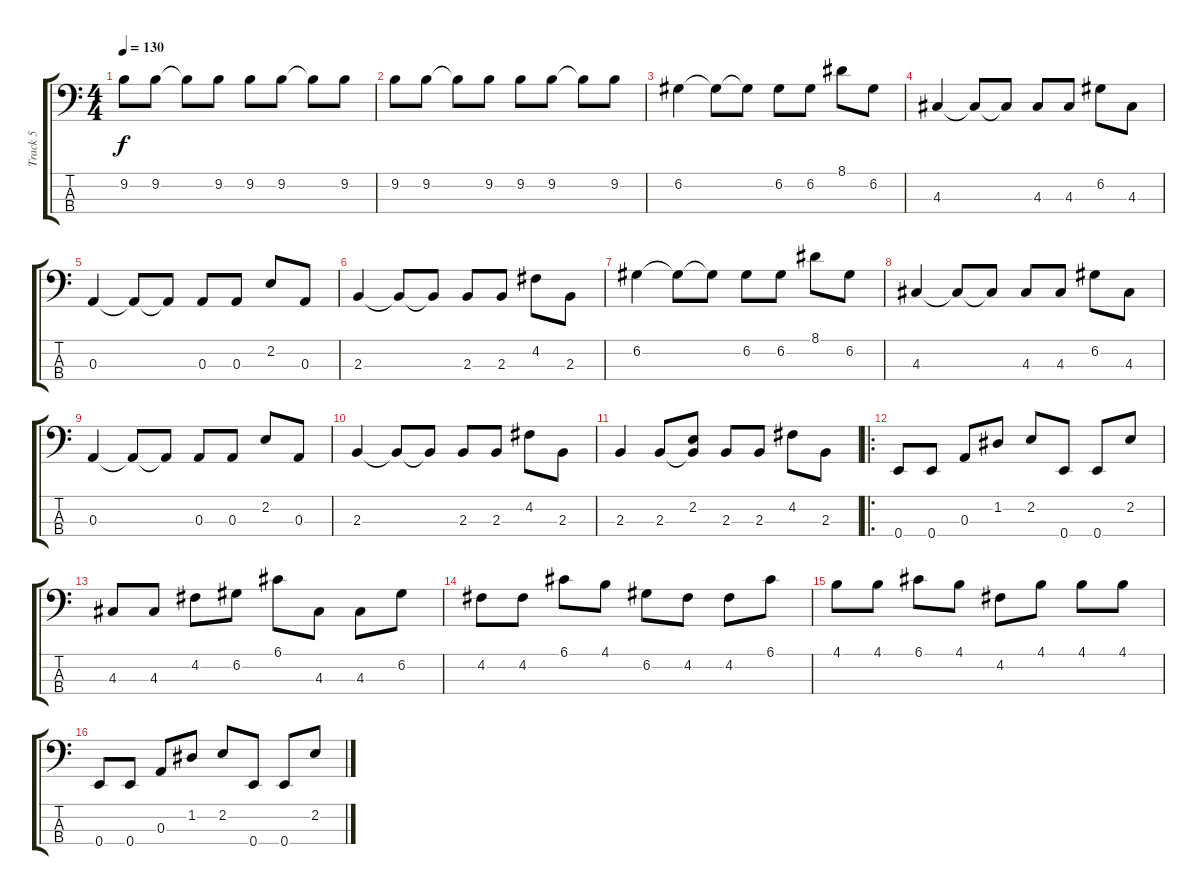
\track ("Track 5" "Track 5") {instrument electricbassfinger}
\staff {score tabs}
\tuning (G2 D2 A1 E1) {hide}
\ts (4 4)
\tempo 130
\clef f4
\ks c
9.2.8{dy f} 9.2.8 9.2{t}.8 9.2.8 9.2.8 9.2.8 9.2{t}.8 9.2.8 |
9.2.8 9.2.8 9.2{t}.8 9.2.8 9.2.8 9.2.8 9.2{t}.8 9.2.8 |
6.2.4 6.2{t}.8 6.2{t}.8 6.2.8 6.2.8 8.1.8 6.2.8 |
4.3.4 4.3{t}.8 4.3{t}.8 4.3.8 4.3.8 6.2.8 4.3.8 |
0.3.4 0.3{t}.8 0.3{t}.8 0.3.8 0.3.8 2.2.8 0.3.8 |
2.3.4 2.3{t}.8 2.3{t}.8 2.3.8 2.3.8 4.2.8 2.3.8 |
6.2.4 6.2{t}.8 6.2{t}.8 6.2.8 6.2.8 8.1.8 6.2.8 |
4.3.4 4.3{t}.8 4.3{t}.8 4.3.8 4.3.8 6.2.8 4.3.8 |
0.3.4 0.3{t}.8 0.3{t}.8 0.3.8 0.3.8 2.2.8 0.3.8 |
2.3.4 2.3{t}.8 2.3{t}.8 2.3.8 2.3.8 4.2.8 2.3.8 |
2.3.4 2.3.8 (2.2 2.3{t}).8 2.3.8 2.3.8 4.2.8 2.3.8 |
\ro
0.4.8 0.4.8 0.3.8 1.2.8 2.2.8 0.4.8 0.4.8 2.2.8 |
4.3.8 4.3.8 4.2.8 6.2.8 6.1.8 4.3.8 4.3.8 6.2.8 |
4.2.8 4.2.8 6.1.8 4.1.8 6.2.8 4.2.8 4.2.8 6.1.8 |
4.1.8 4.1.8 6.1.8 4.1.8 4.2.8 4.1.8 4.1.8 4.1.8 |
0.4.8 0.4.8 0.3.8 1.2.8 2.2.8 0.4.8 0.4.8 2.2.8
